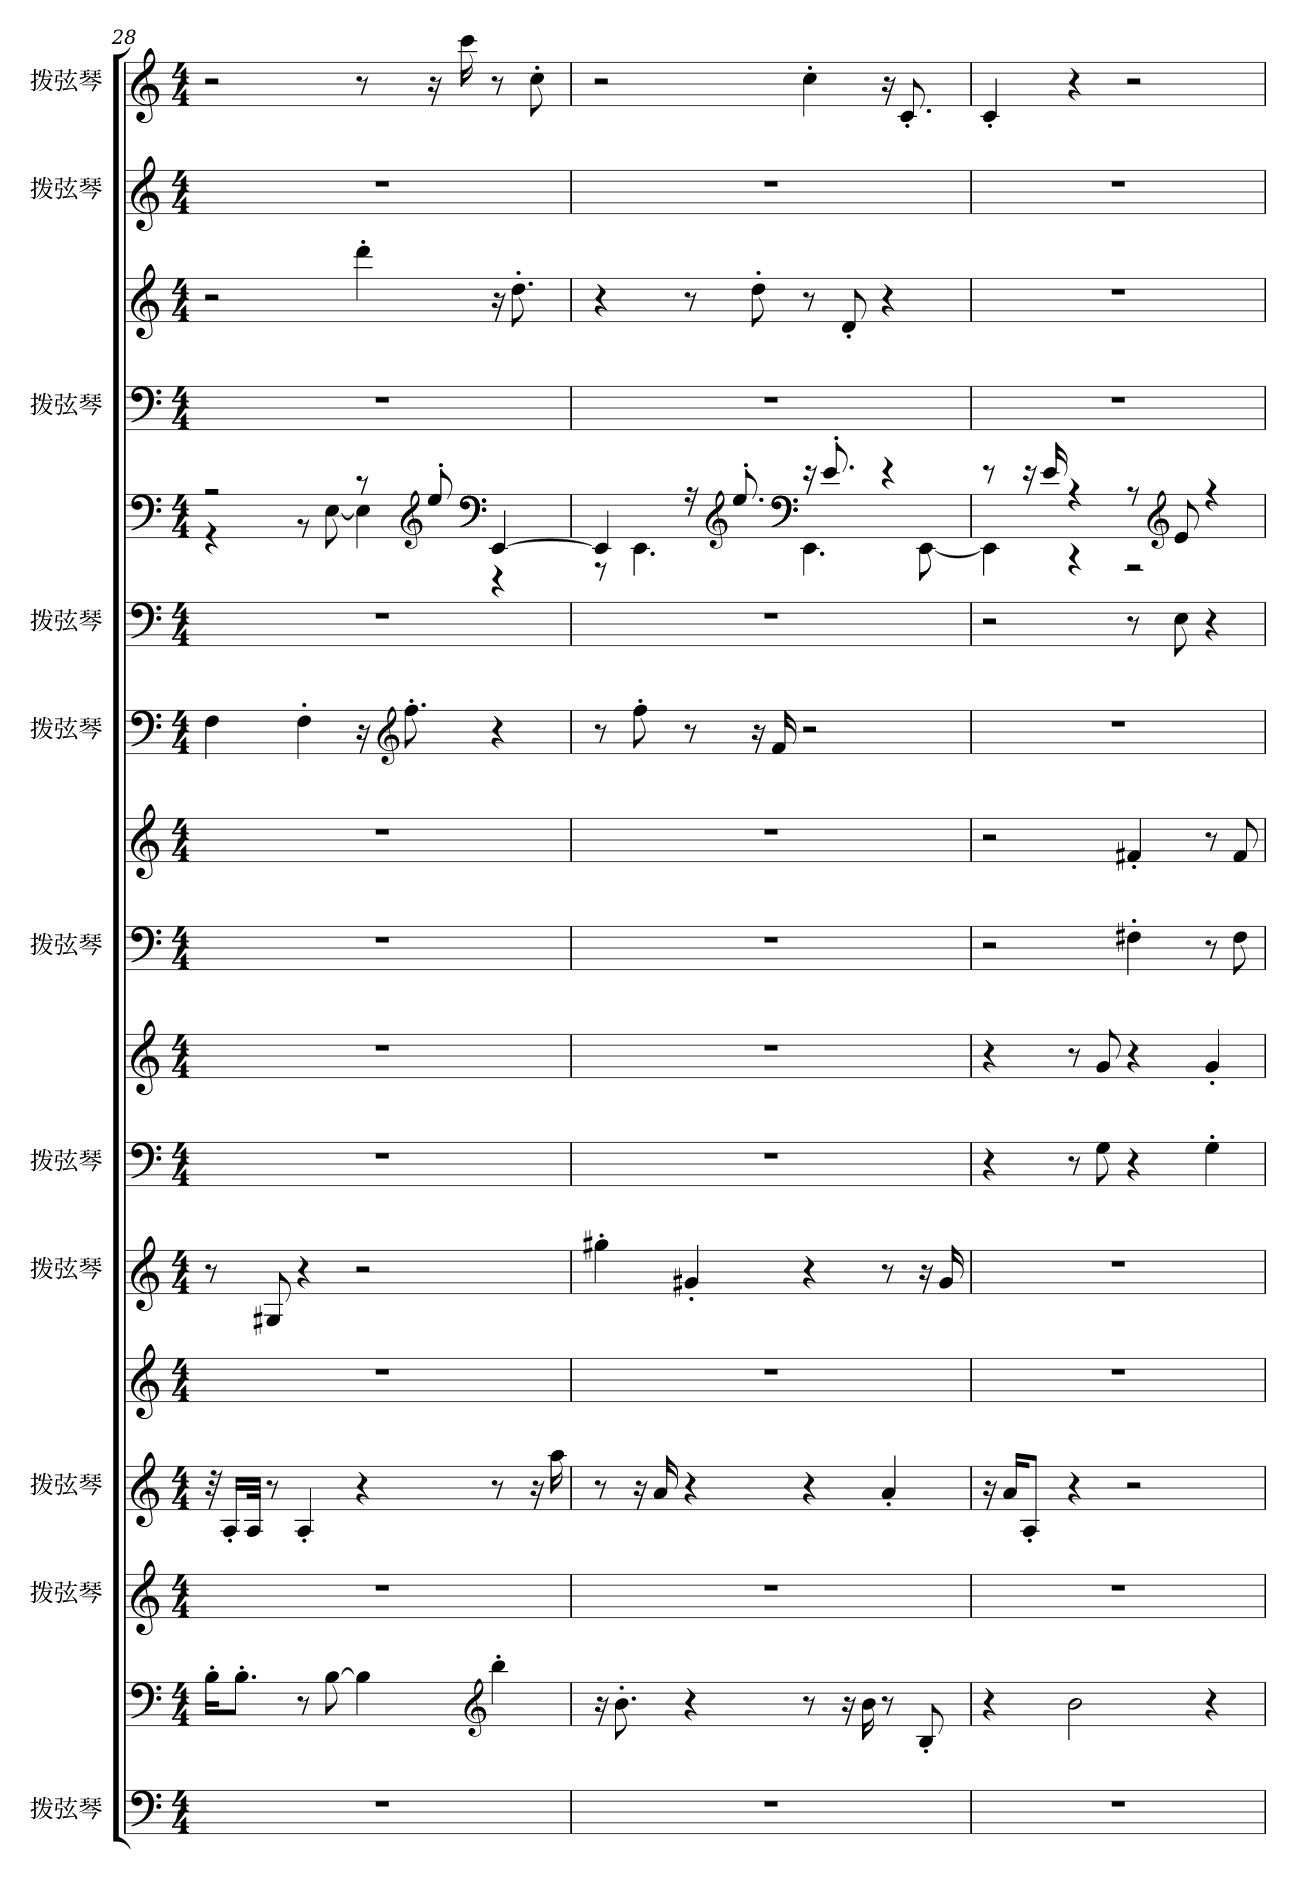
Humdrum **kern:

**kern	**kern	**kern	**kern	**kern	**kern	**kern	**kern	**kern	**kern	**kern	**kern	**kern	**kern	**kern	**kern	**kern
*part11	*part11	*part10	*part9	*part9	*part8	*part7	*part7	*part6	*part6	*part5	*part4	*part4	*part3	*part3	*part2	*part1
*staff17	*staff16	*staff15	*staff14	*staff13	*staff12	*staff11	*staff10	*staff9	*staff8	*staff7	*staff6	*staff5	*staff4	*staff3	*staff2	*staff1
*I"拨弦琴	*	*I"拨弦琴	*I"拨弦琴	*	*I"拨弦琴	*I"拨弦琴	*	*I"拨弦琴	*	*I"拨弦琴	*I"拨弦琴	*	*I"拨弦琴	*	*I"拨弦琴	*I"拨弦琴
!!LO:PB:g=z
*clefF4	*clefF4	*clefG2	*clefG2	*clefG2	*clefG2	*clefF4	*clefG2	*clefF4	*clefG2	*clefF4	*clefF4	*clefF4	*clefF4	*clefG2	*clefG2	*clefG2
*k[]	*k[]	*k[]	*k[]	*k[]	*k[]	*k[]	*k[]	*k[]	*k[]	*k[]	*k[]	*k[]	*k[]	*k[]	*k[]	*k[]
*M4/4	*M4/4	*M4/4	*M4/4	*M4/4	*M4/4	*M4/4	*M4/4	*M4/4	*M4/4	*M4/4	*M4/4	*M4/4	*M4/4	*M4/4	*M4/4	*M4/4
=28	=28	=28	=28	=28	=28	=28	=28	=28	=28	=28	=28	=28	=28	=28	=28	=28
*	*	*	*	*	*	*	*	*	*	*	*	*^	*	*	*	*
1r	16B'\KL	1r	32r	1r	8r	1r	1r	1r	1r	4F\	1r	2r	4r	1r	2r	1r	2r
.	.	.	16A'/LL	.	.	.	.	.	.	.	.	.	.	.	.	.	.
.	8.B'\J	.	.	.	.	.	.	.	.	.	.	.	.	.	.	.	.
.	.	.	32A/JJk	.	.	.	.	.	.	.	.	.	.	.	.	.	.
.	.	.	8r	.	8G#X/	.	.	.	.	.	.	.	.	.	.	.	.
.	8r	.	4A'/	.	4r	.	.	.	.	4F'\	.	.	8r	.	.	.	.
.	[8B\	.	.	.	.	.	.	.	.	.	.	.	[8E\	.	.	.	.
.	4B\]	.	4r	.	2r	.	.	.	.	16r	.	8r	4E\]	.	4ddd'\	.	8r
*	*	*	*	*	*	*	*	*	*	*clefG2	*	*	*	*	*	*	*
.	.	.	.	.	.	.	.	.	.	8.ff'\	.	.	.	.	.	.	.
*	*	*	*	*	*	*	*	*	*	*	*	*clefG2	*	*	*	*	*
.	.	.	.	.	.	.	.	.	.	.	.	8ee'/	.	.	.	.	16r
.	.	.	.	.	.	.	.	.	.	.	.	.	.	.	.	.	16ccc\
*	*clefG2	*	*	*	*	*	*	*	*	*	*	*clefF4	*	*	*	*	*
.	4bb'\	.	8r	.	.	.	.	.	.	4r	.	[4EE/	4r	.	16r	.	8r
.	.	.	.	.	.	.	.	.	.	.	.	.	.	.	8.dd'\	.	.
.	.	.	16r	.	.	.	.	.	.	.	.	.	.	.	.	.	8cc'\
.	.	.	16aa\	.	.	.	.	.	.	.	.	.	.	.	.	.	.
=29	=29	=29	=29	=29	=29	=29	=29	=29	=29	=29	=29	=29	=29	=29	=29	=29	=29
1r	16r	1r	8r	1r	4gg#X'\	1r	1r	1r	1r	8r	1r	4EE/]	8r	1r	4r	1r	2r
.	8.b'\	.	.	.	.	.	.	.	.	.	.	.	.	.	.	.	.
.	.	.	16r	.	.	.	.	.	.	8ff'\	.	.	4.EE\	.	.	.	.
.	.	.	16a/	.	.	.	.	.	.	.	.	.	.	.	.	.	.
.	4r	.	4r	.	4g#X'/	.	.	.	.	8r	.	16r	.	.	8r	.	.
*	*	*	*	*	*	*	*	*	*	*	*	*clefG2	*	*	*	*	*
.	.	.	.	.	.	.	.	.	.	.	.	8.ee'/	.	.	.	.	.
.	.	.	.	.	.	.	.	.	.	16r	.	.	.	.	8dd'\	.	.
.	.	.	.	.	.	.	.	.	.	16f/	.	.	.	.	.	.	.
*	*	*	*	*	*	*	*	*	*	*	*	*clefF4	*	*	*	*	*
.	8r	.	4r	.	4r	.	.	.	.	2r	.	16r	4.EE\	.	8r	.	4cc'\
.	.	.	.	.	.	.	.	.	.	.	.	8.e'/	.	.	.	.	.
.	16r	.	.	.	.	.	.	.	.	.	.	.	.	.	8d'/	.	.
.	16b\	.	.	.	.	.	.	.	.	.	.	.	.	.	.	.	.
.	8r	.	4a'/	.	8r	.	.	.	.	.	.	4r	.	.	4r	.	16r
.	.	.	.	.	.	.	.	.	.	.	.	.	.	.	.	.	8.c'/
.	8B'/	.	.	.	16r	.	.	.	.	.	.	.	[8EE\	.	.	.	.
.	.	.	.	.	16g#/	.	.	.	.	.	.	.	.	.	.	.	.
!!LO:PB:g=z
=30	=30	=30	=30	=30	=30	=30	=30	=30	=30	=30	=30	=30	=30	=30	=30	=30	=30
1r	4r	1r	16r	1r	1r	4r	4r	2r	2r	1r	2r	8r	4EE\]	1r	1r	1r	4c'/
.	.	.	16a/KL	.	.	.	.	.	.	.	.	.	.	.	.	.	.
.	.	.	8A'/J	.	.	.	.	.	.	.	.	16r	.	.	.	.	.
.	.	.	.	.	.	.	.	.	.	.	.	16e/	.	.	.	.	.
.	2b\	.	4r	.	.	8r	8r	.	.	.	.	4r	4r	.	.	.	4r
.	.	.	.	.	.	8G\	8g/	.	.	.	.	.	.	.	.	.	.
.	.	.	2r	.	.	4r	4r	4F#X'\	4f#X'/	.	8r	8r	2r	.	.	.	2r
*	*	*	*	*	*	*	*	*	*	*	*	*clefG2	*	*	*	*	*
.	.	.	.	.	.	.	.	.	.	.	8E\	8e/	.	.	.	.	.
.	4r	.	.	.	.	4G'\	4g'/	8r	8r	.	4r	4r	.	.	.	.	.
.	.	.	.	.	.	.	.	8F#\	8f#/	.	.	.	.	.	.	.	.
*	*	*	*	*	*	*	*	*	*	*	*	*v	*v	*	*	*	*
=	=	=	=	=	=	=	=	=	=	=	=	=	=	=	=	=
*-	*-	*-	*-	*-	*-	*-	*-	*-	*-	*-	*-	*-	*-	*-	*-	*-
